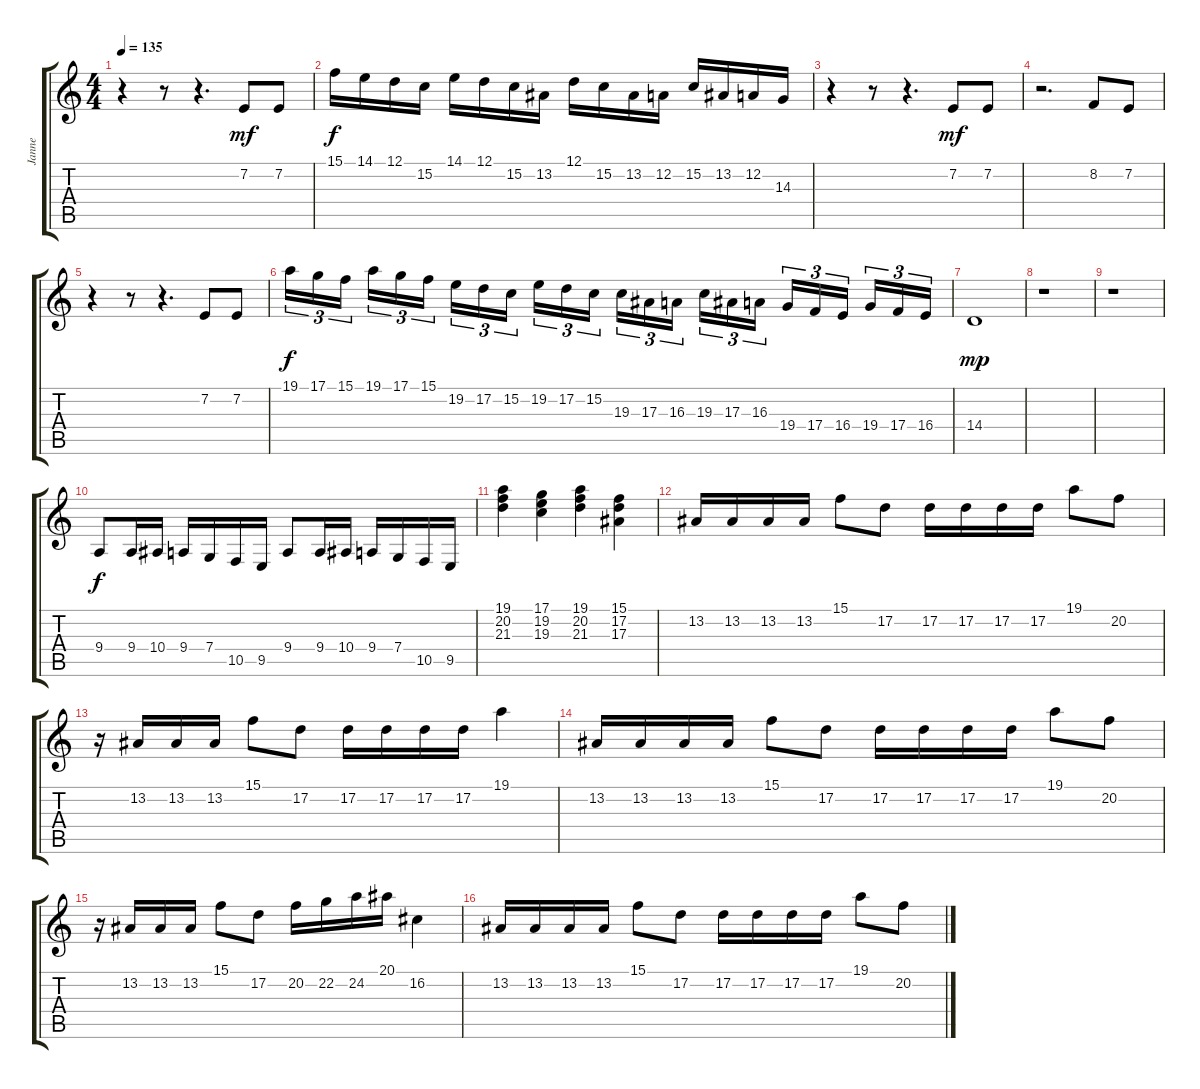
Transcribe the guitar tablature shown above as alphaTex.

\track ("Janne" "Janne") {instrument lead1square}
\staff {score tabs}
\tuning (D4 A3 F3 C3 G2 D2) {hide}
\ts (4 4)
\tempo 135
\clef g2
\ks c
r.4{dy mf} r.8 r.4{d} 7.2.8{instrument stringensemble1} 7.2.8 |
15.1.16{dy f instrument lead1square} 14.1.16 12.1.16 15.2.16 14.1.16 12.1.16 15.2.16 13.2.16 12.1.16 15.2.16 13.2.16 12.2.16 15.2.16 13.2.16 12.2.16 14.3.16 |
r.4 r.8 r.4{d} 7.2.8{dy mf instrument stringensemble1} 7.2.8 |
r.2{d} 8.2.8{instrument stringensemble1} 7.2.8 |
r.4 r.8 r.4{d} 7.2.8{instrument stringensemble1} 7.2.8 |
19.1.16{tu (3 2) dy f instrument lead1square} 17.1.16{tu (3 2)} 15.1.16{tu (3 2)} 19.1.16{tu (3 2)} 17.1.16{tu (3 2)} 15.1.16{tu (3 2)} 19.2.16{tu (3 2)} 17.2.16{tu (3 2)} 15.2.16{tu (3 2)} 19.2.16{tu (3 2)} 17.2.16{tu (3 2)} 15.2.16{tu (3 2)} 19.3.16{tu (3 2)} 17.3.16{tu (3 2)} 16.3.16{tu (3 2)} 19.3.16{tu (3 2)} 17.3.16{tu (3 2)} 16.3.16{tu (3 2)} 19.4.16{tu (3 2)} 17.4.16{tu (3 2)} 16.4.16{tu (3 2)} 19.4.16{tu (3 2)} 17.4.16{tu (3 2)} 16.4.16{tu (3 2)} |
14.4.1{dy mp} |
r.1 |
r.1 |
9.4.8{dy f volume 16 instrument stringensemble1} 9.4.16 10.4.16 9.4.16 7.4.16 10.5.16 9.5.16 9.4.8 9.4.16 10.4.16 9.4.16 7.4.16 10.5.16 9.5.16 |
(19.1 20.2 21.3).4 (17.1 19.2 19.3).4 (19.1 20.2 21.3).4 (15.1 17.2 17.3).4 |
13.2.16{instrument stringensemble1} 13.2.16 13.2.16 13.2.16 15.1.8 17.2.8 17.2.16 17.2.16 17.2.16 17.2.16 19.1.8 20.2.8 |
r.16 13.2.16 13.2.16 13.2.16 15.1.8 17.2.8 17.2.16 17.2.16 17.2.16 17.2.16 19.1.4 |
13.2.16 13.2.16 13.2.16 13.2.16 15.1.8 17.2.8 17.2.16 17.2.16 17.2.16 17.2.16 19.1.8 20.2.8 |
r.16{volume 16 instrument stringensemble1} 13.2.16 13.2.16 13.2.16 15.1.8 17.2.8 20.2.16 22.2.16 24.2.16 20.1.16 16.2.4 |
13.2.16 13.2.16 13.2.16 13.2.16 15.1.8 17.2.8 17.2.16 17.2.16 17.2.16 17.2.16 19.1.8 20.2.8
